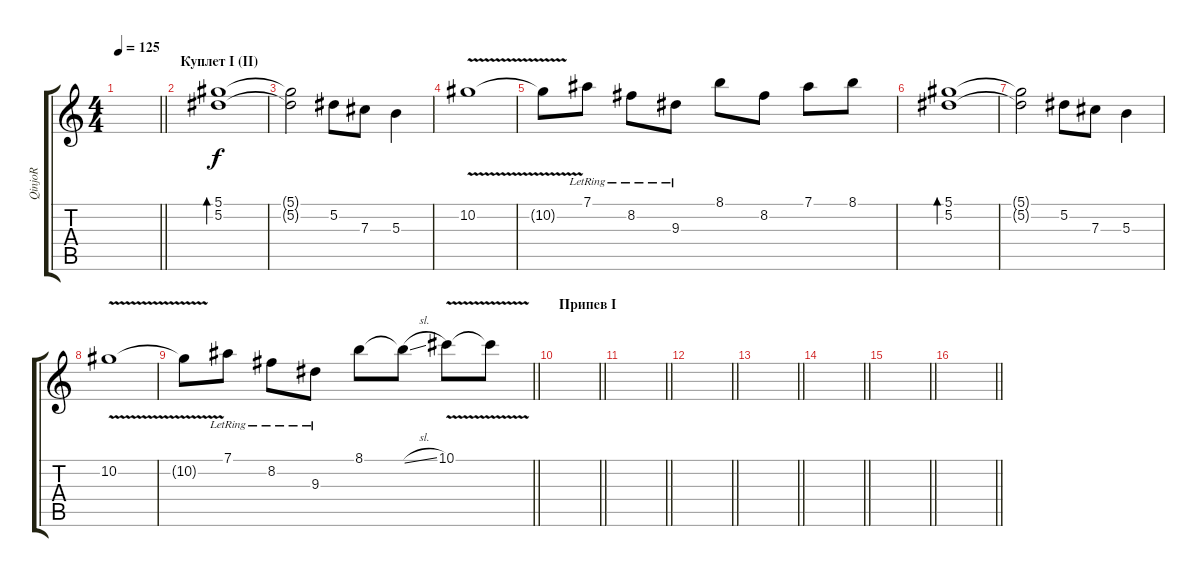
\track ("QinjoR" "QinjoR") {instrument acousticguitarsteel}
\staff {score tabs}
\tuning (Eb4 Bb3 Gb3 Db3 Ab2 Eb2) {hide}
\ts (4 4)
\tempo 125
\clef g2
\barLineRight lightlight
\ks c
|
\section ("" "Куплет I (II)")
(5.1 5.2).1{bd 60} |
(5.1{t} 5.2{t}).2 5.2.8 7.3.8 5.3.4 |
10.2{v}.1 |
10.2{t}.8 7.1{lr}.8 8.2{lr}.8 9.3{lr}.8 8.1.8 8.2.8 7.1.8 8.1.8 |
(5.1 5.2).1{bd 60} |
(5.1{t} 5.2{t}).2 5.2.8 7.3.8 5.3.4 |
10.2{v}.1 |
\barLineRight lightlight
10.2{t}.8 7.1{lr}.8 8.2{lr}.8 9.3{lr}.8 8.1.8 8.1{sl t}.8 10.1{v}.8 10.1{t}.8 |
\section ("" "Припев I")
\barLineRight lightlight
|
\barLineRight lightlight
|
\barLineRight lightlight
|
\barLineRight lightlight
|
\barLineRight lightlight
|
\barLineRight lightlight
|
\barLineRight lightlight
